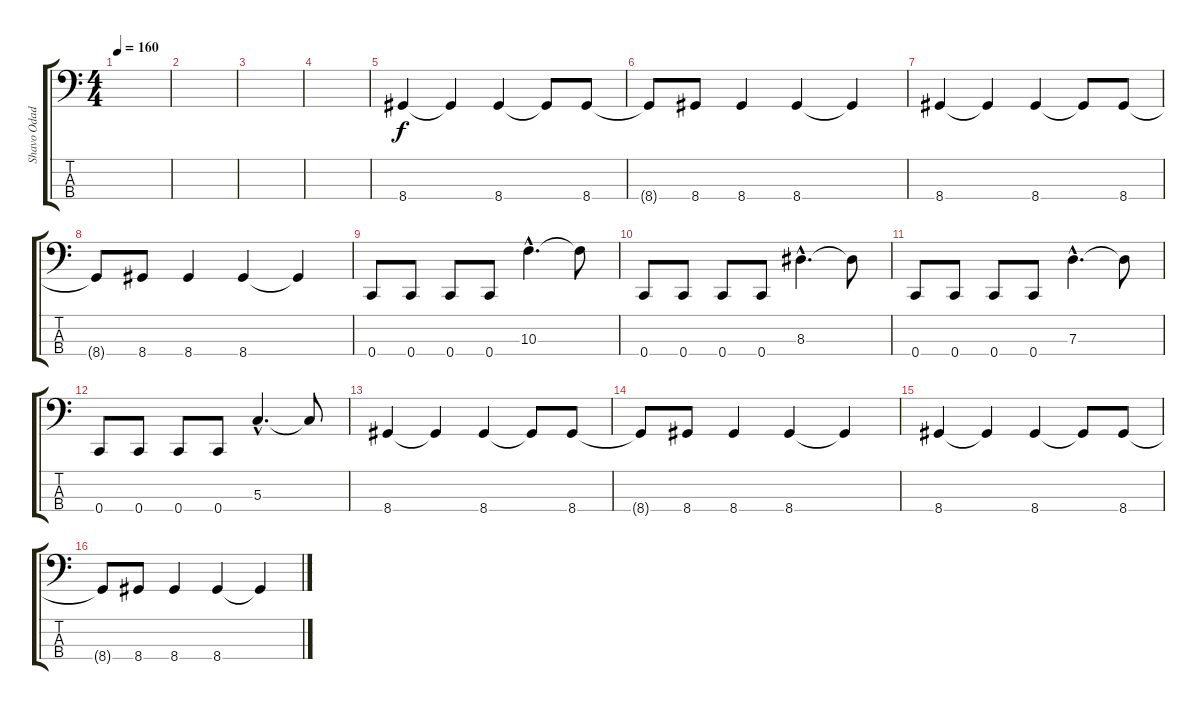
\track ("Shavo Odadjian (Bass Guitar)" "Shavo Odad") {instrument electricbassfinger}
\staff {score tabs}
\tuning (F2 C2 G1 C1) {hide}
\ts (4 4)
\tempo 160
\clef f4
\ks c
|
|
|
|
8.4.4 8.4{t}.4 8.4.4 8.4{t}.8 8.4.8 |
8.4{t}.8 8.4.8 8.4.4 8.4.4 8.4{t}.4 |
8.4.4 8.4{t}.4 8.4.4 8.4{t}.8 8.4.8 |
8.4{t}.8 8.4.8 8.4.4 8.4.4 8.4{t}.4 |
0.4.8 0.4.8 0.4.8 0.4.8 10.3{hac}.4{d} 10.3{t}.8 |
0.4.8 0.4.8 0.4.8 0.4.8 8.3{hac}.4{d} 8.3{t}.8 |
0.4.8 0.4.8 0.4.8 0.4.8 7.3{hac}.4{d} 7.3{t}.8 |
0.4.8 0.4.8 0.4.8 0.4.8 5.3{hac}.4{d} 5.3{t}.8 |
8.4.4 8.4{t}.4 8.4.4 8.4{t}.8 8.4.8 |
8.4{t}.8 8.4.8 8.4.4 8.4.4 8.4{t}.4 |
8.4.4 8.4{t}.4 8.4.4 8.4{t}.8 8.4.8 |
8.4{t}.8 8.4.8 8.4.4 8.4.4 8.4{t}.4
